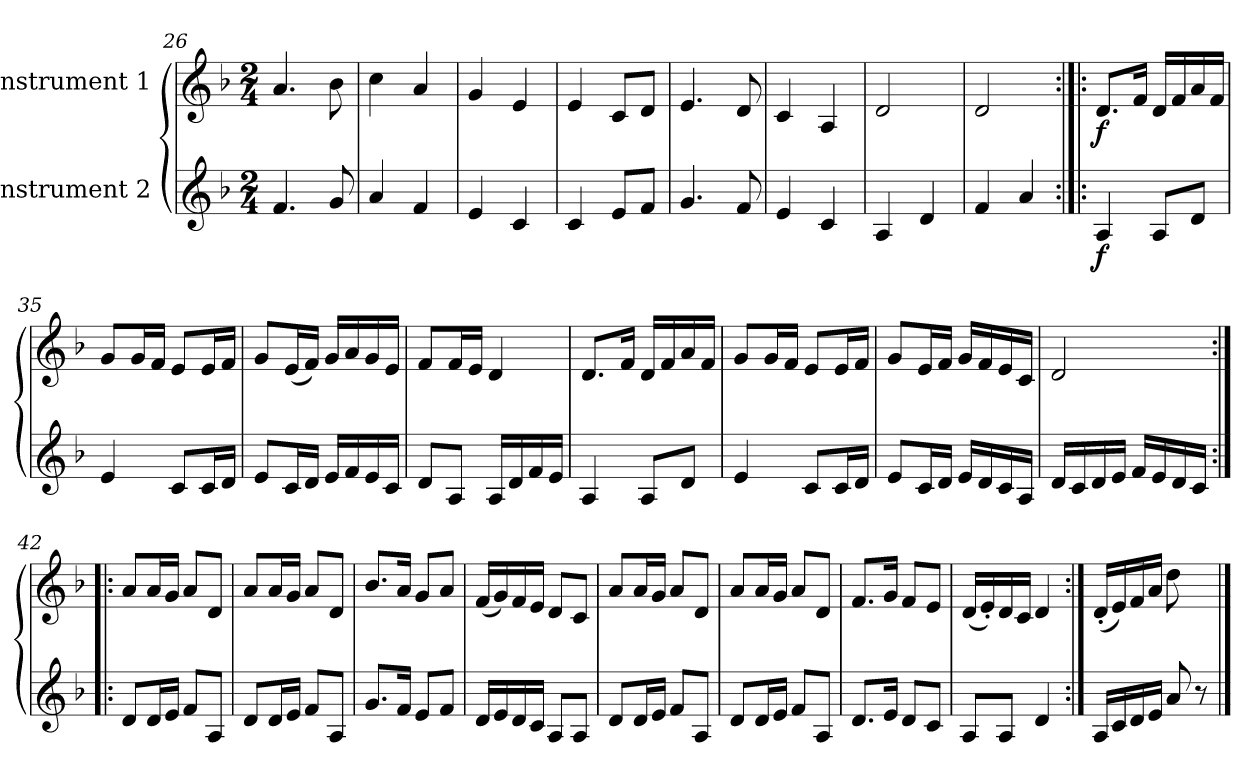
**kern	**dynam	**kern	**dynam
*part2	*part2	*part1	*part1
*staff2	*staff2	*staff1	*staff1
*I"Instrument 2	*	*I"Instrument 1	*
*clefG2	*	*clefG2	*
*k[b-]	*	*k[b-]	*
*F:	*	*F:	*
*M2/4	*	*M2/4	*
=26	=26	=26	=26
4.f/	.	4.a/	.
8g/	.	8b-\	.
=27	=27	=27	=27
4a/	.	4cc\	.
4f/	.	4a/	.
=28	=28	=28	=28
4e/	.	4g/	.
4c/	.	4e/	.
=29	=29	=29	=29
4c/	.	4e/	.
8e/L	.	8c/L	.
8f/J	.	8d/J	.
!!LO:LB:g=z
=30	=30	=30	=30
4.g/	.	4.e/	.
8f/	.	8d/	.
=31	=31	=31	=31
4e/	.	4c/	.
4c/	.	4A/	.
=32	=32	=32	=32
4A/	.	2d/	.
4d/	.	.	.
=33	=33	=33	=33
4f/	.	2d/	.
4a/	.	.	.
=34:|!|:	=34:|!|:	=34:|!|:	=34:|!|:
!	!LO:DY:b	!	!LO:DY:b
4A/	f	8.d/L	f
.	.	16f/Jk	.
8A/L	.	16d/LL	.
.	.	16f/	.
8d/J	.	16a/	.
.	.	16f/JJ	.
=35	=35	=35	=35
4e/	.	8g/L	.
.	.	16g/L	.
.	.	16f/JJ	.
8c/L	.	8e/L	.
16c/L	.	16e/L	.
16d/JJ	.	16f/JJ	.
=36	=36	=36	=36
8e/L	.	8g/L	.
16c/L	.	(<16e/L	.
16d/JJ	.	16f/JJ)	.
16e/LL	.	16g/LL	.
16f/	.	16a/	.
16e/	.	16g/	.
16c/JJ	.	16e/JJ	.
=37	=37	=37	=37
8d/L	.	8f/L	.
8A/J	.	16f/L	.
.	.	16e/JJ	.
16A/LL	.	4d/	.
16d/	.	.	.
16f/	.	.	.
16e/JJ	.	.	.
!!LO:LB:g=z
=38	=38	=38	=38
4A/	.	8.d/L	.
.	.	16f/Jk	.
8A/L	.	16d/LL	.
.	.	16f/	.
8d/J	.	16a/	.
.	.	16f/JJ	.
=39	=39	=39	=39
4e/	.	8g/L	.
.	.	16g/L	.
.	.	16f/JJ	.
8c/L	.	8e/L	.
16c/L	.	16e/L	.
16d/JJ	.	16f/JJ	.
=40	=40	=40	=40
8e/L	.	8g/L	.
16c/L	.	16e/L	.
16d/JJ	.	16f/JJ	.
16e/LL	.	16g/LL	.
16d/	.	16f/	.
16c/	.	16e/	.
16A/JJ	.	16c/JJ	.
=41	=41	=41	=41
16d/LL	.	2d/	.
16c/	.	.	.
16d/	.	.	.
16e/JJ	.	.	.
16f/LL	.	.	.
16e/	.	.	.
16d/	.	.	.
16c/JJ	.	.	.
=42:|!|:	=42:|!|:	=42:|!|:	=42:|!|:
8d/L	.	8a/L	.
16d/L	.	16a/L	.
16e/JJ	.	16g/JJ	.
8f/L	.	8a/L	.
8A/J	.	8d/J	.
=43	=43	=43	=43
8d/L	.	8a/L	.
16d/L	.	16a/L	.
16e/JJ	.	16g/JJ	.
8f/L	.	8a/L	.
8A/J	.	8d/J	.
!!LO:PB:g=z
=44	=44	=44	=44
8.g/L	.	8.b-/L	.
16f/Jk	.	16a/Jk	.
8e/L	.	8g/L	.
8f/J	.	8a/J	.
=45	=45	=45	=45
16d/LL	.	(<16f/LL	.
16e/	.	16g/)	.
16d/	.	16f/	.
16c/JJ	.	16e/JJ	.
8A/L	.	8d/L	.
8A/J	.	8c/J	.
=46	=46	=46	=46
8d/L	.	8a/L	.
16d/L	.	16a/L	.
16e/JJ	.	16g/JJ	.
8f/L	.	8a/L	.
8A/J	.	8d/J	.
=47	=47	=47	=47
8d/L	.	8a/L	.
16d/L	.	16a/L	.
16e/JJ	.	16g/JJ	.
8f/L	.	8a/L	.
8A/J	.	8d/J	.
=48	=48	=48	=48
8.d/L	.	8.f/L	.
16e/Jk	.	16g/Jk	.
8d/L	.	8f/L	.
8c/J	.	8e/J	.
=49	=49	=49	=49
8A/L	.	(<16d/LL	.
.	.	16e'/)	.
8A/J	.	16d/	.
.	.	16c/JJ	.
4d/	.	4d/	.
=50:|!	=50:|!	=50:|!	=50:|!
16A/LL	.	(<16d'/LL	.
16c/	.	16e/)	.
16d/	.	16f/	.
16e/JJ	.	16a/JJ	.
8a/	.	8dd\	.
8r	.	8ryy	.
==	==	==	==
*-	*-	*-	*-
